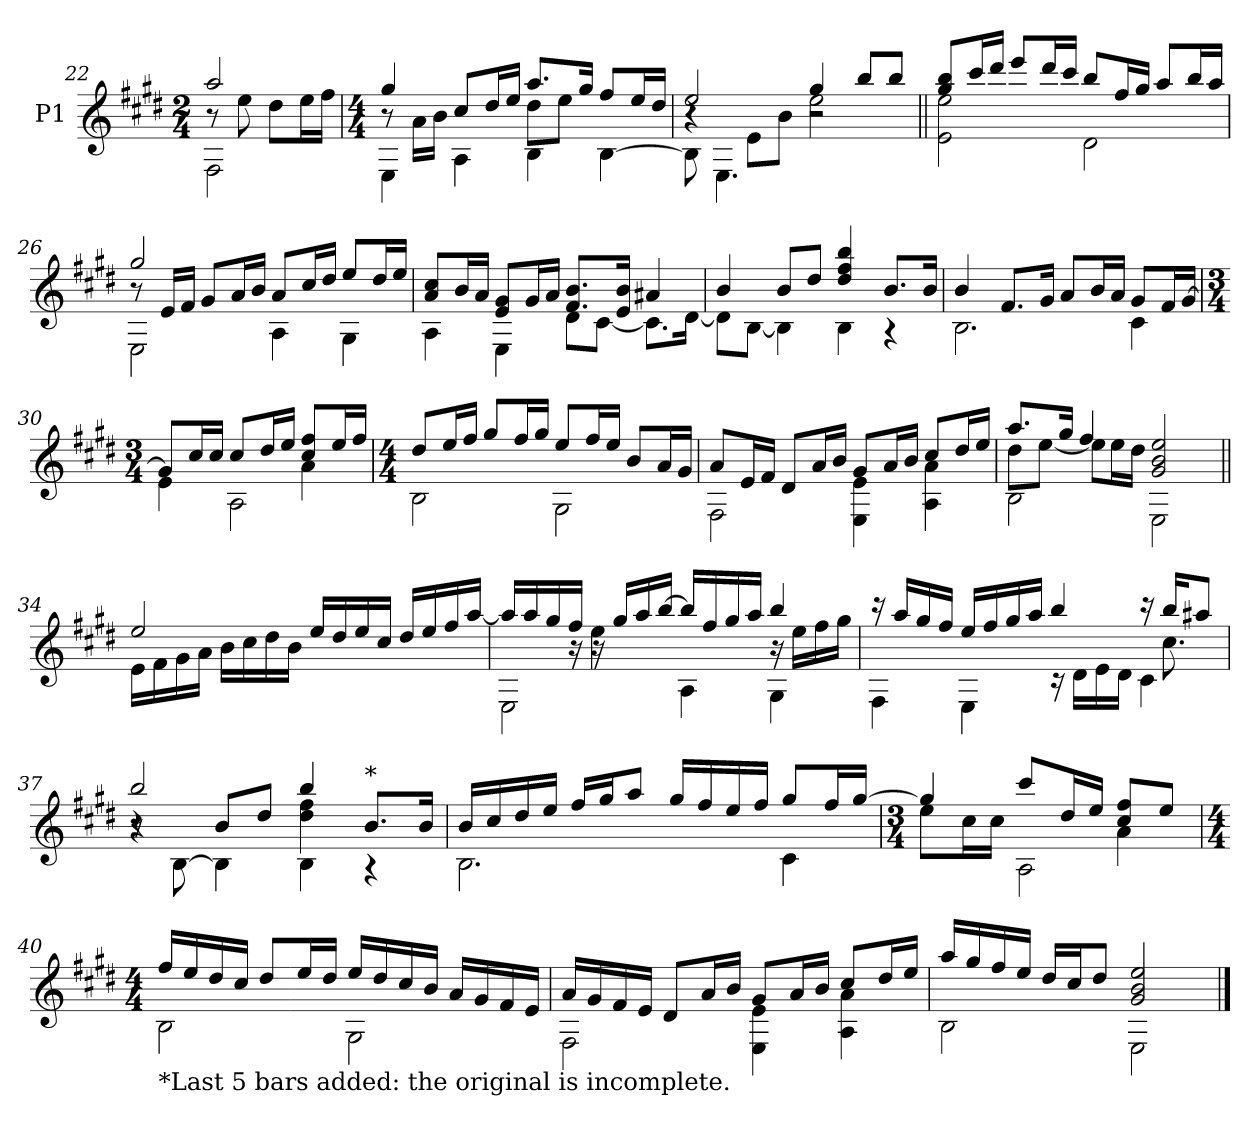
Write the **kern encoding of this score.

**kern
*part1
*staff1
*I"P1
*clefG2
*ITrd7c12
*k[f#c#g#d#]
*E:
*M2/4
=22
*^
*	*^
2ai/	8r	2FF#i\
.	8ei\	.
.	8d#i\L	.
.	16ei\L	.
.	16f#i\JJ	.
=23	=23	=23
*M4/4	*	*
4g#i/	8r	4EEi\
.	16Ai\LL	.
.	16Bi\JJ	.
8c#i/L	4AAi\	4ryy
16d#i/L	.	.
16ei/JJ	.	.
8.ai/L	8d#i\L	4BBi\
.	8ei\J	.
16g#i/Jk	.	.
8f#i/L	4ryy	[<4BBi\
16ei/L	.	.
16d#i/JJ	.	.
=24	=24	=24
2ei/	4r	8BBi\]
.	.	4.EEi\
.	8Ei\L	.
.	8Bi\J	.
4g#i/	2ei\	2r
8bi/L	.	.
8bi/J	.	.
*	*v	*v
!!LO:LB:g=z
=25||	=25||
8g#i/ 8biL	2Ei\ 2ei
16cc#i/L	.
16dd#i/JJ	.
8eei/L	.
16dd#i/L	.
16cc#i/JJ	.
8bi/L	2D#i\
16f#i/L	.
16g#i/JJ	.
8ai/L	.
16bi/L	.
16ai/JJ	.
=26	=26
*	*^
2g#i/	8r	2EEi\
.	16Ei/LL	.
.	16F#i/JJ	.
.	8G#i/L	.
.	16Ai/L	.
.	16Bi/JJ	.
8Ai/L	4AAi\	2ryy
16c#i/L	.	.
16d#i/JJ	.	.
8ei/L	4GG#i\	.
16d#i/L	.	.
16ei/JJ	.	.
*	*v	*v
=27	=27
8Ai/ 8c#iL	4AAi\
16Bi/L	.
16Ai/JJ	.
8Ei/ 8G#iL	4EEi\
16G#i/L	.
16Ai/JJ	.
8.F#i/ 8.BiL	8D#i\L
.	[<8C#i\J
16Ei/ 16BiJk	.
4A#Xi/	8.C#i\L]
.	[<16D#i\Jk
=28	=28
4Bi/	8D#i\L]
.	[<8BBi\J
8Bi/L	4BBi\]
8d#i/J	.
4d#i/ 4f#i 4bi	4BBi\
8.Bi/L	4r
16Bi/Jk	.
!!LO:LB:g=z	!!
=29	=29
4Bi/	2.BBi\
8.F#i/L	.
16G#i/Jk	.
8Ai/L	.
16Bi/L	.
16Ai/JJ	.
8G#i/L	4C#i\
16F#i/L	.
[>16G#i/JJ	.
*v	*v
=30
*M3/4
*^
*	*^
8G#i/L]	4Ei\	4ryy
16c#i/L	.	.
16c#i/JJ	.	.
8c#i/L	4ryy	2AAi\
16d#i/L	.	.
16ei/JJ	.	.
8c#i/ 8f#iL	4Ai\	.
16ei/L	.	.
16f#i/JJ	.	.
*v	*v	*v
=31
*M4/4
*^
8d#i/L	2BBi\
16ei/L	.
16f#i/JJ	.
8g#i/L	.
16f#i/L	.
16g#i/JJ	.
8ei/L	2GG#i\
16f#i/L	.
16ei/JJ	.
8Bi/L	.
16Ai/L	.
16G#i/JJ	.
=32	=32
8Ai/L	2FF#i\
16Ei/L	.
16F#i/JJ	.
8D#i/L	.
16Ai/L	.
16Bi/JJ	.
8G#i/L	4EEi\ 4Ei
16Ai/L	.
16Bi/JJ	.
8c#i/L	4AAi\ 4Ai
16d#i/L	.
16ei/JJ	.
!!LO:LB:g=z	!!
=33	=33
*	*^
8.ai/L	8d#i\L	2BBi\
.	[<8ei\J	.
16g#i/Jk	.	.
4f#i/	8ei\L]	.
.	16ei\L	.
.	16d#i\JJ	.
2G#i/ 2Bi 2ei	2EEi\	2ryy
*	*v	*v
=34||	=34||
2ei/	16Ei\LL
.	16F#i\
.	16G#i\
.	16Ai\JJ
.	16Bi\LL
.	16c#i\
.	16d#i\
.	16Bi\JJ
16ei/LL	2ryy
16d#i/	.
16ei/	.
16c#i/JJ	.
16d#i/LL	.
16ei/	.
16f#i/	.
[>16ai/JJ	.
=35	=35
*	*^
16ai/LL]	8.ryy	2EEi\
16ai/	.	.
16g#i/	.	.
16f#i/JJ	16r	.
16r	4ei\	.
16g#i/LL	.	.
16ai/	.	.
[>16bi/JJ	.	.
16bi/LL]	4ryy	4AAi\
16f#i/	.	.
16g#i/	.	.
16ai/JJ	.	.
4bi/	16r	4GG#i\
.	16ei\LL	.
.	16f#i\	.
.	16g#i\JJ	.
!!LO:LB:g=z	!!	!!
=36	=36	=36
16r	4FF#i\	2ryy
16ai/LL	.	.
16g#i/	.	.
16f#i/JJ	.	.
16ei/LL	4EEi\	.
16f#i/	.	.
16g#i/	.	.
16ai/JJ	.	.
4bi/	16ryy	16r
.	16ryy@	16D#i\LL
.	16ryy@	16Ei\
.	16ryy@	16D#i\JJ
16r	16ryy@	4C#i\
16bi/KL	8.c#i\	.
8a#Xi/J	.	.
=37	=37	=37
2bi/	4r	8r
.	.	[<8BBi\
.	8Bi/L	4BBi\]
.	8d#i/J	.
4bi/	4d#i\ 4f#i	4BBi\
!LO:TX:a:t=*	!	!
8.Bi/L	4ryy	4r
16Bi/Jk	.	.
*	*v	*v
=38	=38
16Bi/LL	2.BBi\
16c#i/	.
16d#i/	.
16ei/JJ	.
16f#i/LL	.
16g#i/J	.
8ai/J	.
16g#i/LL	.
16f#i/	.
16ei/	.
16f#i/JJ	.
8g#i/L	4C#i\
16f#i/L	.
[>16g#i/JJ	.
*v	*v
=39
*M3/4
*^
*	*^
4g#i/]	8ei\L	4ryy
.	16c#i\L	.
.	16c#i\JJ	.
8cc#i/L	4ryy	2AAi\
16d#i/L	.	.
16ei/JJ	.	.
8c#i/ 8f#iL	4Ai\	.
8ei/J	.	.
*v	*v	*v
!!LO:LB:g=z
=40
*M4/4
*^
!LO:TX:b:t=*Last 5 bars added&colon; the original is incomplete.	!
16f#i/LL	2BBi\
16ei/	.
16d#i/	.
16c#i/JJ	.
8d#i/L	.
16ei/L	.
16d#i/JJ	.
16ei/LL	2GG#i\
16d#i/	.
16c#i/	.
16Bi/JJ	.
16Ai/LL	.
16G#i/	.
16F#i/	.
16Ei/JJ	.
=41	=41
16Ai/LL	2FF#i\
16G#i/	.
16F#i/	.
16Ei/JJ	.
8D#i/L	.
16Ai/L	.
16Bi/JJ	.
8G#i/L	4EEi\ 4Ei
16Ai/L	.
16Bi/JJ	.
8c#i/L	4AAi\ 4Ai
16d#i/L	.
16ei/JJ	.
=42	=42
16ai/LL	2BBi\
16g#i/	.
16f#i/	.
16ei/JJ	.
16d#i/LL	.
16c#i/J	.
8d#i/J	.
2G#i/ 2Bi 2ei	2EEi\
*v	*v
==
*-
